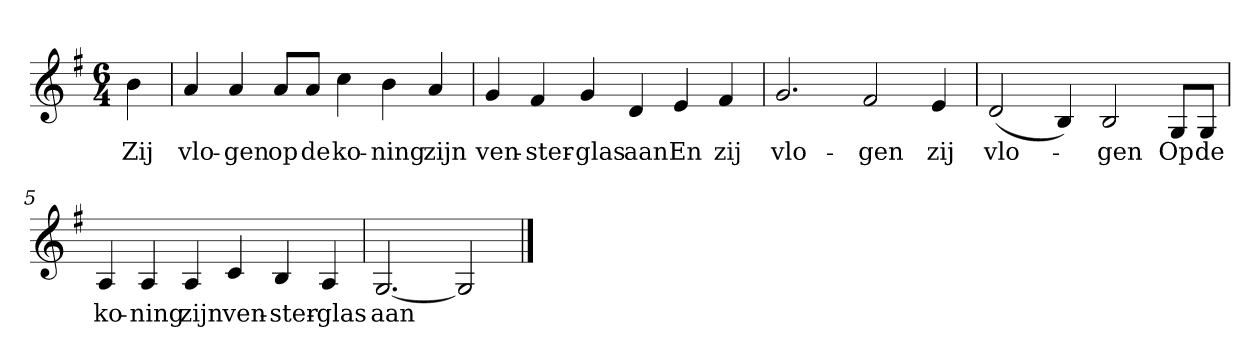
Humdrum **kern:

**kern	**text
*part1	*part1
*staff1	*staff1
*clefG2	*
*k[f#]	*
*G:	*
*M6/4	*
*MM120	*
=	=
4b	Zij
=1	=1
4a	vlo-
4a	-gen
8a/L	op
8a/J	de
4cc	ko-
4b	-ning
4a	zijn
=2	=2
4g	ven-
4f#	-ster-
4g	-glas
4d	aan
4e	En
4f#	zij
=3	=3
2.g	vlo-
2f#	-gen
4e	zij
=4	=4
(2d	vlo-
4B)	.
2B	-gen
8G/L	Op
8G/J	de
=5	=5
4A	ko-
4A	-ning
4A	zijn
4c	ven-
4B	-ster-
4A	-glas
=6	=6
[2.G	aan
2G]	.
==	==
*-	*-
